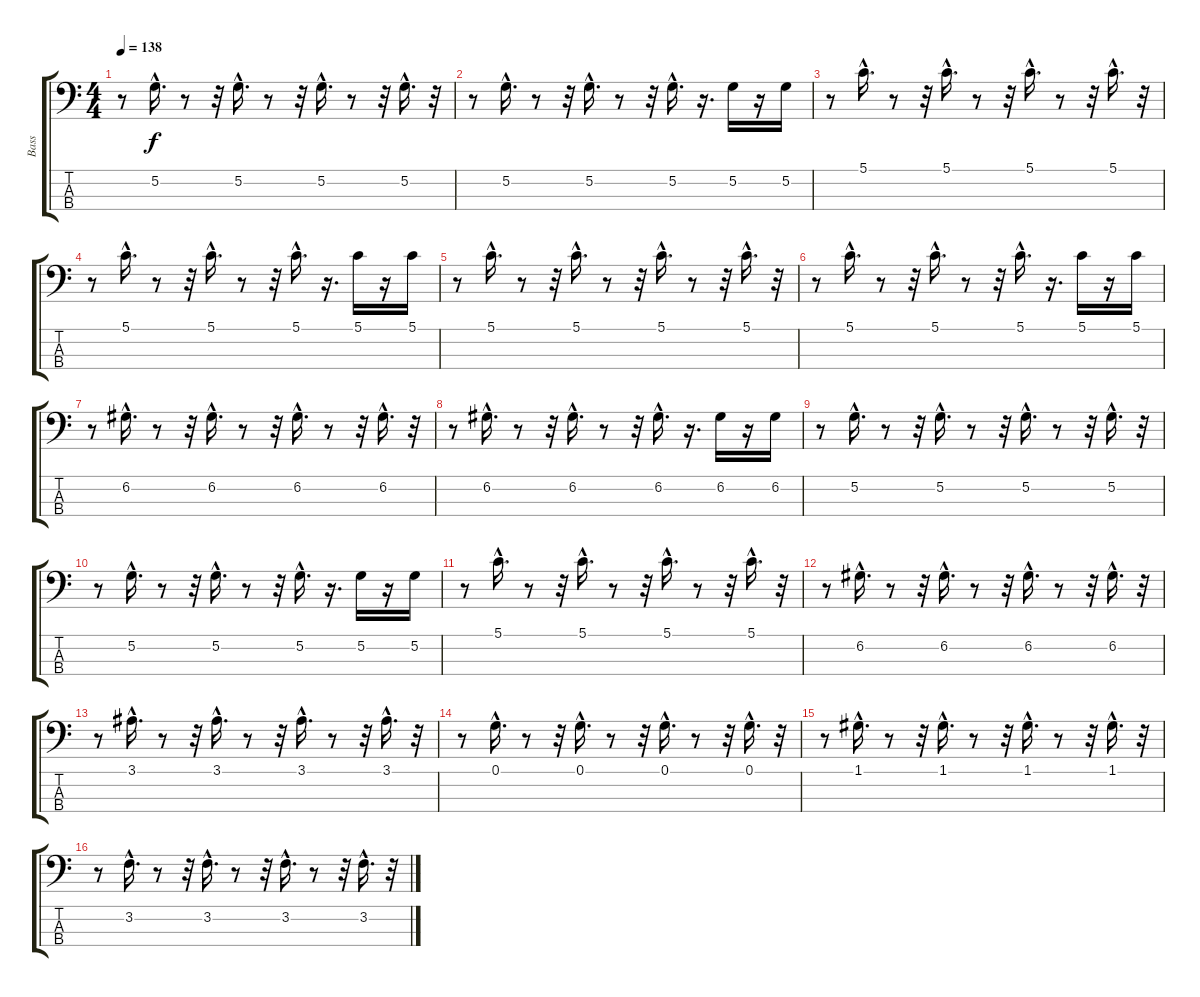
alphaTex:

\track ("Bass" "Bass") {instrument synthbass1}
\staff {score tabs}
\tuning (G2 D2 A1 E1) {hide}
\ts (4 4)
\tempo 138
\clef f4
\ks c
r.8{dy f} 5.2{hac}.16{d} r.8 r.32 5.2{hac}.16{d} r.8 r.32 5.2{hac}.16{d} r.8 r.32 5.2{hac}.16{d} r.32 |
r.8 5.2{hac}.16{d} r.8 r.32 5.2{hac}.16{d} r.8 r.32 5.2{hac}.16{d} r.16{d} 5.2.16 r.16 5.2.16 |
r.8 5.1{hac}.16{d} r.8 r.32 5.1{hac}.16{d} r.8 r.32 5.1{hac}.16{d} r.8 r.32 5.1{hac}.16{d} r.32 |
r.8 5.1{hac}.16{d} r.8 r.32 5.1{hac}.16{d} r.8 r.32 5.1{hac}.16{d} r.16{d} 5.1.16 r.16 5.1.16 |
r.8 5.1{hac}.16{d} r.8 r.32 5.1{hac}.16{d} r.8 r.32 5.1{hac}.16{d} r.8 r.32 5.1{hac}.16{d} r.32 |
r.8 5.1{hac}.16{d} r.8 r.32 5.1{hac}.16{d} r.8 r.32 5.1{hac}.16{d} r.16{d} 5.1.16 r.16 5.1.16 |
r.8 6.2{hac}.16{d} r.8 r.32 6.2{hac}.16{d} r.8 r.32 6.2{hac}.16{d} r.8 r.32 6.2{hac}.16{d} r.32 |
r.8 6.2{hac}.16{d} r.8 r.32 6.2{hac}.16{d} r.8 r.32 6.2{hac}.16{d} r.16{d} 6.2.16 r.16 6.2.16 |
r.8 5.2{hac}.16{d} r.8 r.32 5.2{hac}.16{d} r.8 r.32 5.2{hac}.16{d} r.8 r.32 5.2{hac}.16{d} r.32 |
r.8 5.2{hac}.16{d} r.8 r.32 5.2{hac}.16{d} r.8 r.32 5.2{hac}.16{d} r.16{d} 5.2.16 r.16 5.2.16 |
r.8 5.1{hac}.16{d} r.8 r.32 5.1{hac}.16{d} r.8 r.32 5.1{hac}.16{d} r.8 r.32 5.1{hac}.16{d} r.32 |
r.8 6.2{hac}.16{d} r.8 r.32 6.2{hac}.16{d} r.8 r.32 6.2{hac}.16{d} r.8 r.32 6.2{hac}.16{d} r.32 |
r.8 3.1{hac}.16{d} r.8 r.32 3.1{hac}.16{d} r.8 r.32 3.1{hac}.16{d} r.8 r.32 3.1{hac}.16{d} r.32 |
r.8 0.1{hac}.16{d} r.8 r.32 0.1{hac}.16{d} r.8 r.32 0.1{hac}.16{d} r.8 r.32 0.1{hac}.16{d} r.32 |
r.8 1.1{hac}.16{d} r.8 r.32 1.1{hac}.16{d} r.8 r.32 1.1{hac}.16{d} r.8 r.32 1.1{hac}.16{d} r.32 |
r.8 3.2{hac}.16{d} r.8 r.32 3.2{hac}.16{d} r.8 r.32 3.2{hac}.16{d} r.8 r.32 3.2{hac}.16{d} r.32
